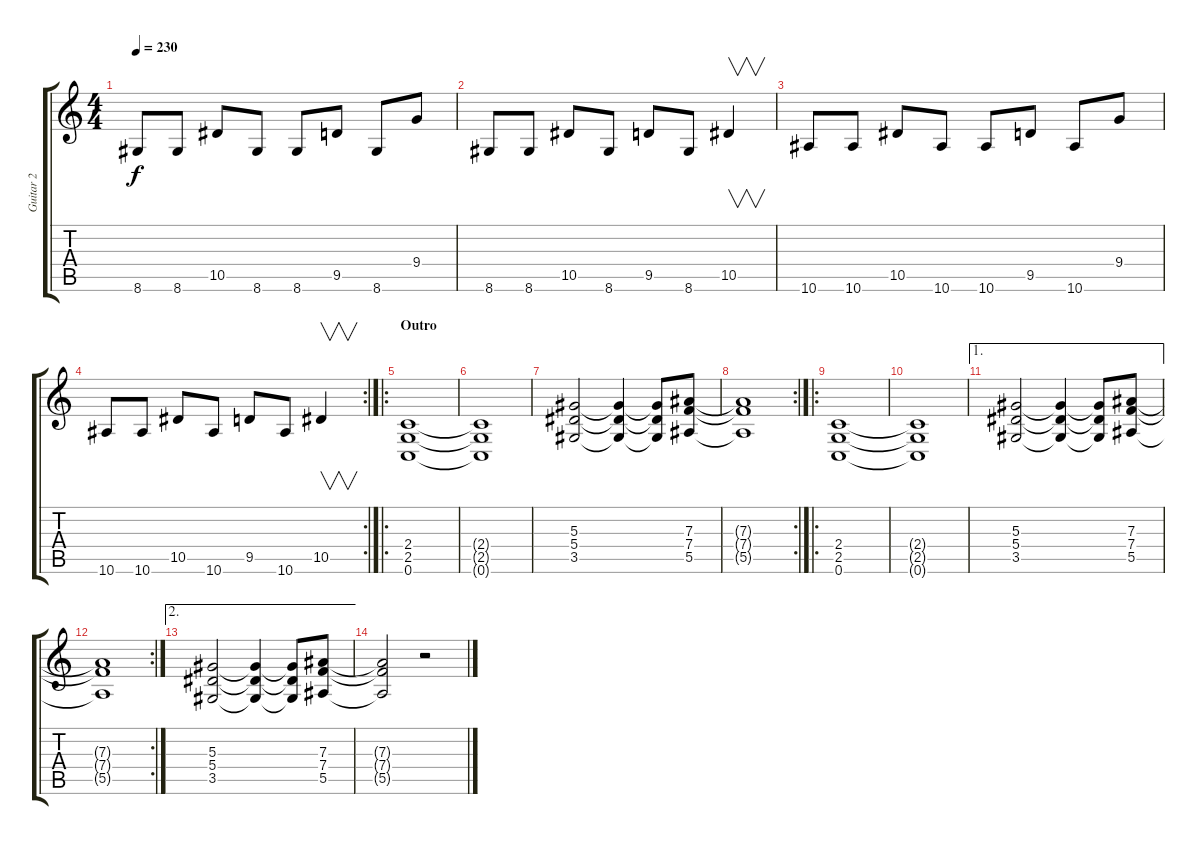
\track ("Guitar 2" "Guitar 2") {instrument overdrivenguitar}
\staff {score tabs}
\tuning (C4 G3 Eb3 Bb2 F2 C2) {hide}
\ts (4 4)
\tempo 230
\clef g2
\ks c
8.6.8{dy f} 8.6.8 10.5.8 8.6.8 8.6.8 9.5.8 8.6.8 9.4.8 |
8.6.8 8.6.8 10.5.8 8.6.8 9.5.8 8.6.8 10.5.4{v} |
10.6.8 10.6.8 10.5.8 10.6.8 10.6.8 9.5.8 10.6.8 9.4.8 |
\rc 2
10.6.8 10.6.8 10.5.8 10.6.8 9.5.8 10.6.8 10.5.4{v} |
\ro
\section ("" "Outro")
(2.4 2.5 0.6).1 |
(2.4{t} 2.5{t} 0.6{t}).1 |
(5.3 5.4 3.5).2 (5.3{t} 5.4{t} 3.5{t}).4 (5.3{t} 5.4{t} 3.5{t}).8 (7.3 7.4 5.5).8 |
\rc 2
(7.3{t} 7.4{t} 5.5{t}).1 |
\ro
(2.4 2.5 0.6).1 |
(2.4{t} 2.5{t} 0.6{t}).1 |
\ae 1
(5.3 5.4 3.5).2 (5.3{t} 5.4{t} 3.5{t}).4 (5.3{t} 5.4{t} 3.5{t}).8 (7.3 7.4 5.5).8 |
\rc 2
(7.3{t} 7.4{t} 5.5{t}).1 |
\ae 2
(5.3 5.4 3.5).2 (5.3{t} 5.4{t} 3.5{t}).4 (5.3{t} 5.4{t} 3.5{t}).8 (7.3 7.4 5.5).8 |
(7.3{t} 7.4{t} 5.5{t}).2 r.2
